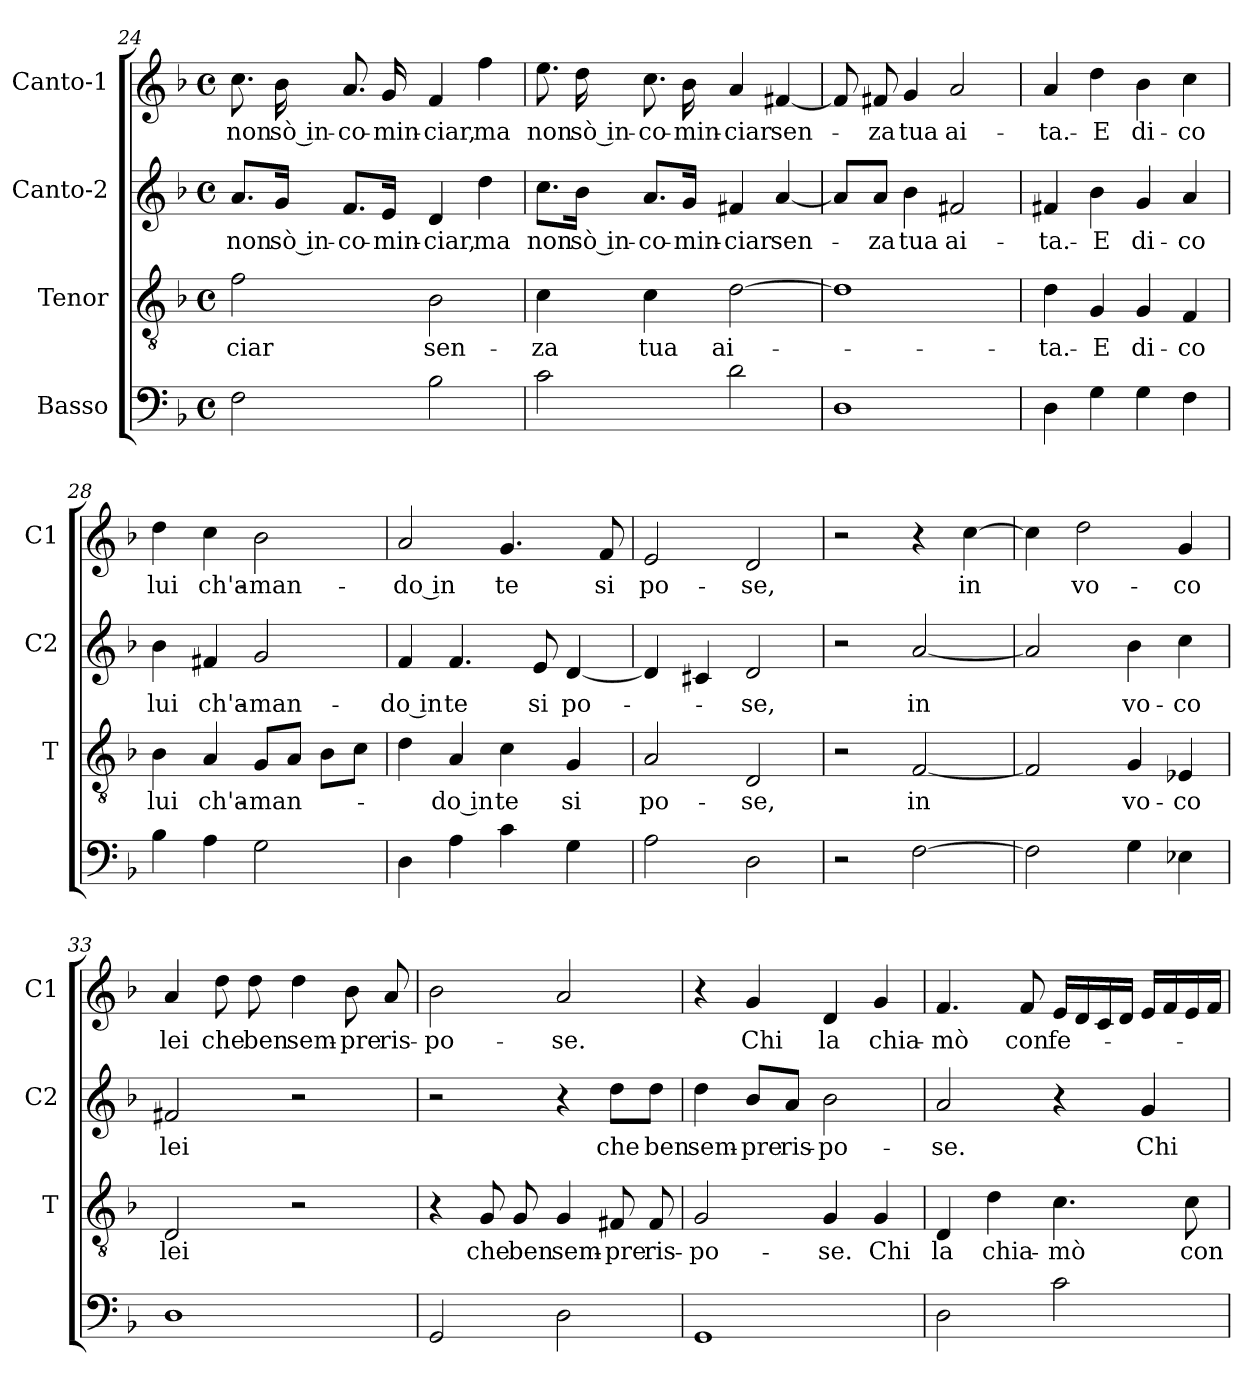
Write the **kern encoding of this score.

**kern	**kern	**text	**kern	**text	**kern	**text
*part4	*part3	*part3	*part2	*part2	*part1	*part1
*staff4	*staff3	*staff3	*staff2	*staff2	*staff1	*staff1
*I"Basso	*I"Tenor	*	*I"Canto-2	*	*I"Canto-1	*
*	*I'T	*	*I'C2	*	*I'C1	*
*clefF4	*clefGv2	*	*clefG2	*	*clefG2	*
*k[b-]	*k[b-]	*	*k[b-]	*	*k[b-]	*
*F:	*F:	*	*F:	*	*F:	*
*M4/4	*M4/4	*	*M4/4	*	*M4/4	*
*met(c)	*met(c)	*	*met(c)	*	*met(c)	*
=24	=24	=24	=24	=24	=24	=24
!	!	!LO:LY:b	!	!LO:LY:b	!	!LO:LY:b
2F\	2f\	-ciar	8.a/L	non	8.cc\	non
!	!	!	!	!LO:LY:b	!	!LO:LY:b
.	.	.	16g/Jk	sò in-	16b-\	sò in-
!	!	!	!	!LO:LY:b	!	!LO:LY:b
.	.	.	8.f/L	-co-	8.a/	-co-
!	!	!	!	!LO:LY:b	!	!LO:LY:b
.	.	.	16e/Jk	-min-	16g/	-min-
!	!	!LO:LY:b	!	!LO:LY:b	!	!LO:LY:b
2B-\	2B-\	sen-	4d/	-ciar,	4f/	-ciar,
!	!	!	!	!LO:LY:b	!	!LO:LY:b
.	.	.	4dd\	ma	4ff\	ma
=25	=25	=25	=25	=25	=25	=25
!	!	!LO:LY:b	!	!LO:LY:b	!	!LO:LY:b
2c\	4c\	-za	8.cc\L	non	8.ee\	non
!	!	!	!	!LO:LY:b	!	!LO:LY:b
.	.	.	16b-\Jk	sò in-	16dd\	sò in-
!	!	!LO:LY:b	!	!LO:LY:b	!	!LO:LY:b
.	4c\	tua	8.a/L	-co-	8.cc\	-co-
!	!	!	!	!LO:LY:b	!	!LO:LY:b
.	.	.	16g/Jk	-min-	16b-\	-min-
!	!	!LO:LY:b	!	!LO:LY:b	!	!LO:LY:b
2d\	[2d\	ai-	4f#X/	-ciar	4a/	-ciar
!	!	!	!	!LO:LY:b	!	!LO:LY:b
.	.	.	[4a/	sen-	[4f#X/	sen-
!!LO:LB:g=z
=26	=26	=26	=26	=26	=26	=26
1D	1d]	.	8a/L]	.	8f#/]	.
!	!	!	!	!LO:LY:b	!	!LO:LY:b
.	.	.	8a/J	-za	8f#X/	-za
!	!	!	!	!LO:LY:b	!	!LO:LY:b
.	.	.	4b-\	tua	4g/	tua
!	!	!	!	!LO:LY:b	!	!LO:LY:b
.	.	.	2f#X/	ai-	2a/	ai-
=27	=27	=27	=27	=27	=27	=27
!	!	!LO:LY:b	!	!LO:LY:b	!	!LO:LY:b
4D\	4d\	-ta.-	4f#X/	-ta.-	4a/	-ta.-
!	!	!LO:LY:b	!	!LO:LY:b	!	!LO:LY:b
4G\	4G/	-E	4b-\	-E	4dd\	-E
!	!	!LO:LY:b	!	!LO:LY:b	!	!LO:LY:b
4G\	4G/	di-	4g/	di-	4b-\	di-
!	!	!LO:LY:b	!	!LO:LY:b	!	!LO:LY:b
4F\	4F/	-co	4a/	-co	4cc\	-co
=28	=28	=28	=28	=28	=28	=28
!	!	!LO:LY:b	!	!LO:LY:b	!	!LO:LY:b
4B-\	4B-\	lui	4b-\	lui	4dd\	lui
!	!	!LO:LY:b	!	!LO:LY:b	!	!LO:LY:b
4A\	4A/	ch'a-	4f#X/	ch'a-	4cc\	ch'a-
!	!	!LO:LY:b	!	!LO:LY:b	!	!LO:LY:b
2G\	8G/L	-man-	2g/	-man-	2b-\	-man-
.	8A/J	.	.	.	.	.
.	8B-\L	.	.	.	.	.
.	8c\J	.	.	.	.	.
=29	=29	=29	=29	=29	=29	=29
!	!	!	!	!LO:LY:b	!	!LO:LY:b
4D\	4d\	.	4f/	-do in	2a/	-do in
!	!	!LO:LY:b	!	!LO:LY:b	!	!
4A\	4A/	-do in	4.f/	te	.	.
!	!	!LO:LY:b	!	!	!	!LO:LY:b
4c\	4c\	te	.	.	4.g/	te
!	!	!	!	!LO:LY:b	!	!
.	.	.	8e/	si	.	.
!	!	!LO:LY:b	!	!LO:LY:b	!	!
4G\	4G/	si	[4d/	po-	.	.
!	!	!	!	!	!	!LO:LY:b
.	.	.	.	.	8f/	si
=30	=30	=30	=30	=30	=30	=30
!	!	!LO:LY:b	!	!	!	!LO:LY:b
2A\	2A/	po-	4d/]	.	2e/	po-
.	.	.	4c#X/	.	.	.
!	!	!LO:LY:b	!	!LO:LY:b	!	!LO:LY:b
2D\	2D/	-se,	2d/	-se,	2d/	-se,
!!LO:LB:g=z
=31	=31	=31	=31	=31	=31	=31
2r	2r	.	2r	.	2r	.
!	!	!LO:LY:b	!	!LO:LY:b	!	!
[2F\	[2F/	in	[2a/	in	4r	.
!	!	!	!	!	!	!LO:LY:b
.	.	.	.	.	[4cc\	in
=32	=32	=32	=32	=32	=32	=32
2F\]	2F/]	.	2a/]	.	4cc\]	.
!	!	!	!	!	!	!LO:LY:b
.	.	.	.	.	2dd\	vo-
!	!	!LO:LY:b	!	!LO:LY:b	!	!
4G\	4G/	vo-	4b-\	vo-	.	.
!	!	!LO:LY:b	!	!LO:LY:b	!	!LO:LY:b
4E-X\	4E-X/	-co	4cc\	-co	4g/	-co
=33	=33	=33	=33	=33	=33	=33
!	!	!LO:LY:b	!	!LO:LY:b	!	!LO:LY:b
1D	2D/	lei	2f#X/	lei	4a/	lei
!	!	!	!	!	!	!LO:LY:b
.	.	.	.	.	8dd\	che
!	!	!	!	!	!	!LO:LY:b
.	.	.	.	.	8dd\	ben
!	!	!	!	!	!	!LO:LY:b
.	2r	.	2r	.	4dd\	sem-
!	!	!	!	!	!	!LO:LY:b
.	.	.	.	.	8b-\	-pre
!	!	!	!	!	!	!LO:LY:b
.	.	.	.	.	8a/	ris-
=34	=34	=34	=34	=34	=34	=34
!	!	!	!	!	!	!LO:LY:b
2GG/	4r	.	2r	.	2b-\	-po-
!	!	!LO:LY:b	!	!	!	!
.	8G/	che	.	.	.	.
!	!	!LO:LY:b	!	!	!	!
.	8G/	ben	.	.	.	.
!	!	!LO:LY:b	!	!	!	!LO:LY:b
2D\	4G/	sem-	4r	.	2a/	-se.
!	!	!LO:LY:b	!	!LO:LY:b	!	!
.	8F#X/	-pre	8dd\L	che	.	.
!	!	!LO:LY:b	!	!LO:LY:b	!	!
.	8F#/	ris-	8dd\J	ben	.	.
=35	=35	=35	=35	=35	=35	=35
!	!	!LO:LY:b	!	!LO:LY:b	!	!
1GG	2G/	-po-	4dd\	sem-	4r	.
!	!	!	!	!LO:LY:b	!	!LO:LY:b
.	.	.	8b-/L	-pre	4g/	Chi
!	!	!	!	!LO:LY:b	!	!
.	.	.	8a/J	ris-	.	.
!	!	!LO:LY:b	!	!LO:LY:b	!	!LO:LY:b
.	4G/	-se.	2b-\	-po-	4d/	la
!	!	!LO:LY:b	!	!	!	!LO:LY:b
.	4G/	Chi	.	.	4g/	chia-
!!LO:PB:g=z
=36	=36	=36	=36	=36	=36	=36
!	!	!LO:LY:b	!	!LO:LY:b	!	!LO:LY:b
2D\	4D/	la	2a/	-se.	4.f/	-mò
!	!	!LO:LY:b	!	!	!	!
.	4d\	chia-	.	.	.	.
!	!	!	!	!	!	!LO:LY:b
.	.	.	.	.	8f/	con
!	!	!LO:LY:b	!	!	!	!LO:LY:b
2c\	4.c\	-mò	4r	.	16e/LL	fe-
.	.	.	.	.	16d/	.
.	.	.	.	.	16c/	.
.	.	.	.	.	16d/JJ	.
!	!	!	!	!LO:LY:b	!	!
.	.	.	4g/	Chi	16e/LL	.
.	.	.	.	.	16f/	.
!	!	!LO:LY:b	!	!	!	!
.	8c\	con	.	.	16e/	.
.	.	.	.	.	16f/JJ	.
=	=	=	=	=	=	=
*-	*-	*-	*-	*-	*-	*-
